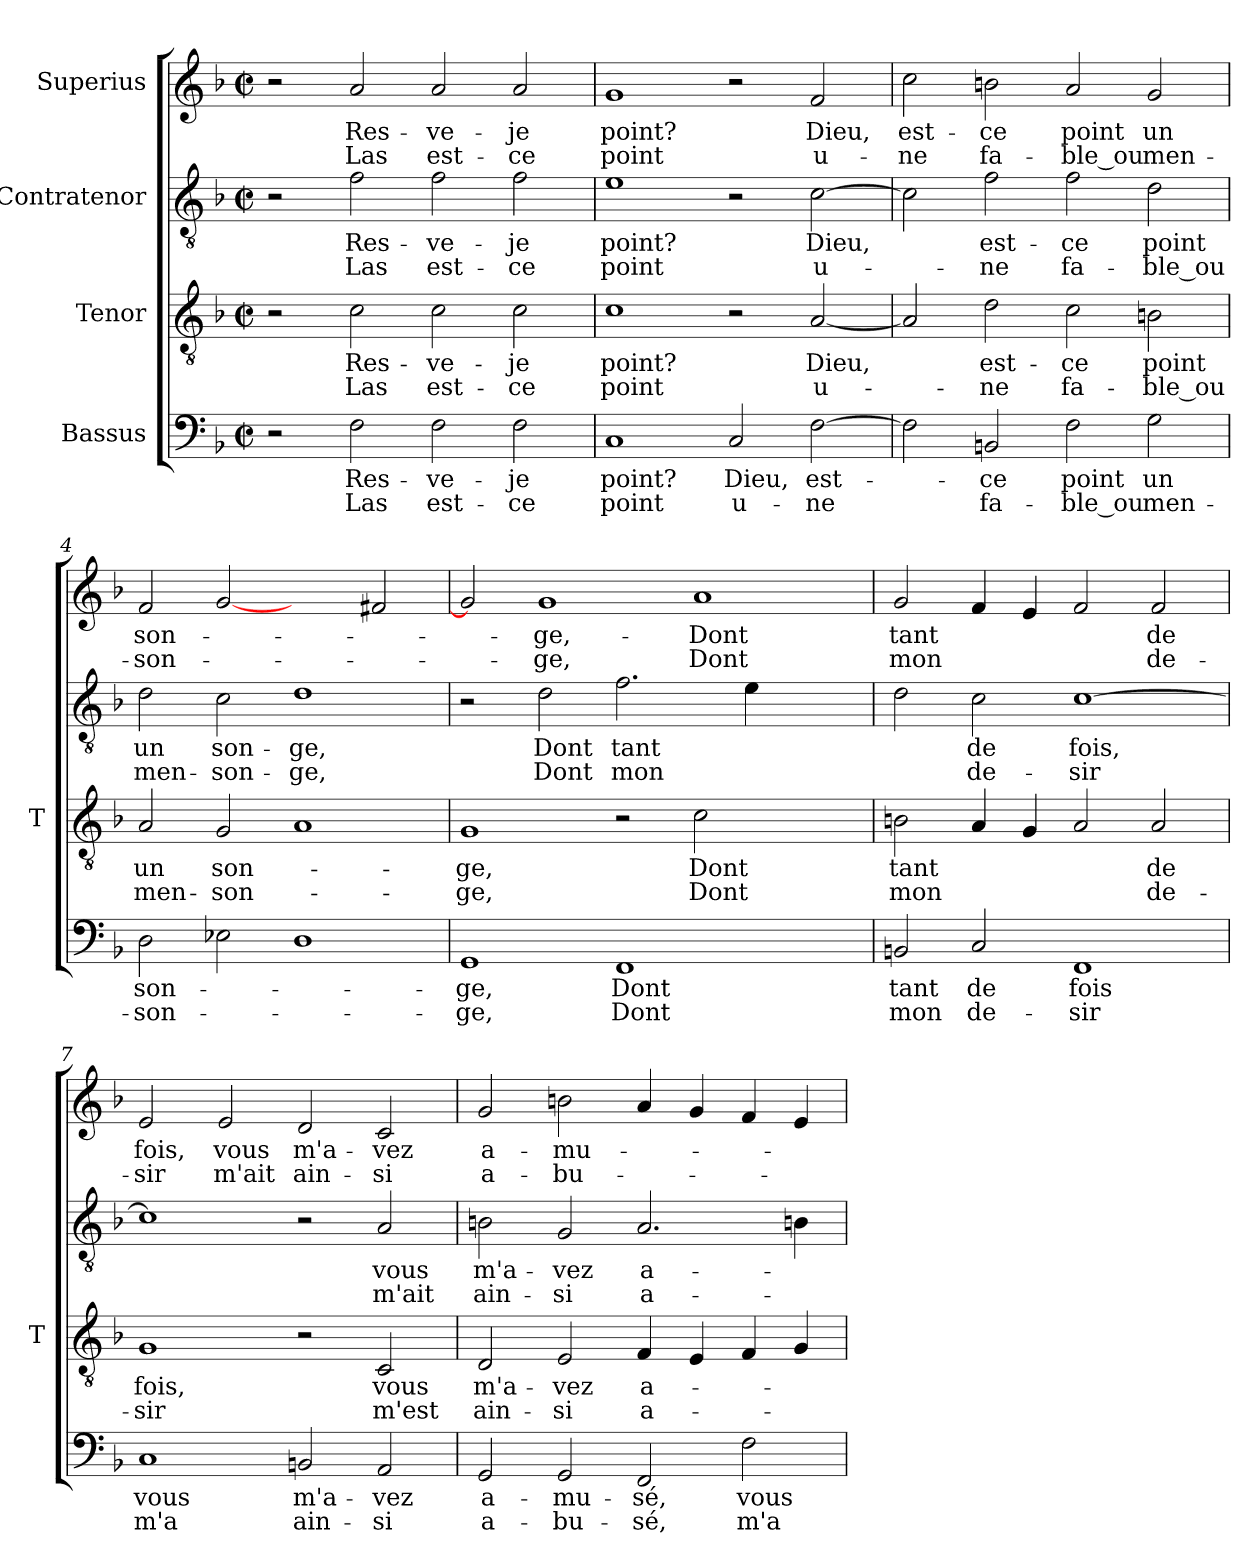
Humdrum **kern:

**kern	**text	**text	**kern	**text	**text	**kern	**text	**text	**kern	**text	**text
*part4	*part4	*part4	*part3	*part3	*part3	*part2	*part2	*part2	*part1	*part1	*part1
*staff4	*staff4	*staff4	*staff3	*staff3	*staff3	*staff2	*staff2	*staff2	*staff1	*staff1	*staff1
*I"Bassus	*	*	*I"Tenor	*	*	*I"Contratenor	*	*	*I"Superius	*	*
*	*	*	*I'T	*	*	*	*	*	*	*	*
*clefF4	*	*	*clefGv2	*	*	*clefGv2	*	*	*clefG2	*	*
*k[b-]	*	*	*k[b-]	*	*	*k[b-]	*	*	*k[b-]	*	*
*F:	*	*	*F:	*	*	*F:	*	*	*F:	*	*
*M2/2	*	*	*M2/2	*	*	*M2/2	*	*	*M2/2	*	*
*met(c|)	*	*	*met(c|)	*	*	*met(c|)	*	*	*met(c|)	*	*
=1	=1	=1	=1	=1	=1	=1	=1	=1	=1	=1	=1
2r	.	.	2r	.	.	2r	.	.	2r	.	.
2F	Res-	-Las	2c	Res-	-Las	2f	Res-	-Las	2a	Res-	-Las
2F	ve-	est-	2c	ve-	est-	2f	ve-	est-	2a	ve-	est-
2F	-je	-ce	2c	-je	-ce	2f	-je	-ce	2a	-je	-ce
=2	=2	=2	=2	=2	=2	=2	=2	=2	=2	=2	=2
1C	-point?	-point	1c	-point?	-point	1e	-point?	-point	1g	-point?	-point
2C	-Dieu,	u-	2r	.	.	2r	.	.	2r	.	.
[2F	est-	-ne	[2A	-Dieu,	u-	[2c	-Dieu,	u-	2f	-Dieu,	u-
!!LO:PB:g=z
=3	=3	=3	=3	=3	=3	=3	=3	=3	=3	=3	=3
2F]	.	.	2A]	.	.	2c]	.	.	2cc	est-	-ne
2BB	-ce	fa-	2d	est-	-ne	2f	est-	-ne	2b	-ce	fa-
2F	-point	-ble_ou	2c	-ce	fa-	2f	-ce	fa-	2a	-point	-ble_ou
2G	-un	men-	2Bn	-point	-ble_ou	2d	-point	-ble_ou	2g	-un	men-
=4	=4	=4	=4	=4	=4	=4	=4	=4	=4	=4	=4
2D	son-	son-	2A	-un	men-	2d	-un	men-	2f	son-	son-
2E-X	.	.	2G	son-	son-	2c	son-	son-	[2g	.	.
1D	.	.	1A	.	.	1d	-ge,	-ge,	2ryy	.	.
.	.	.	.	.	.	.	.	.	2f#X	.	.
=5	=5	=5	=5	=5	=5	=5	=5	=5	=5	=5	=5
1GG	-ge,	-ge,	1G	-ge,	-ge,	2r	.	.	2g]	.	.
.	.	.	.	.	.	2d	-Dont	-Dont	1g	ge,-	-ge,
1FF	-Dont	-Dont	2r	.	.	2.f	-tant	-mon	.	.	.
.	.	.	2c	-Dont	-Dont	.	.	.	1a	-Dont	-Dont
.	.	.	.	.	.	4e	.	.	.	.	.
2ryy	.	.	2ryy	.	.	2ryy	.	.	.	.	.
=6	=6	=6	=6	=6	=6	=6	=6	=6	=6	=6	=6
2BB	-tant	-mon	2Bn	-tant	-mon	2d	.	.	2g	-tant	-mon
2C	-de	de-	4A	.	.	2c	-de	de-	4f	.	.
.	.	.	4G	.	.	.	.	.	4e	.	.
1FF	-fois	-sir	2A	.	.	[1c	-fois,	-sir	2f	.	.
.	.	.	2A	-de	de-	.	.	.	2f	-de	de-
=7	=7	=7	=7	=7	=7	=7	=7	=7	=7	=7	=7
1C	-vous	-m'a	1G	-fois,	-sir	1c]	.	.	2e	-fois,	-sir
.	.	.	.	.	.	.	.	.	2e	-vous	-m'ait
2BB	m'a-	ain-	2r	.	.	2r	.	.	2d	m'a-	ain-
2AA	-vez	-si	2C	-vous	-m'est	2A	-vous	-m'ait	2c	-vez	-si
=8	=8	=8	=8	=8	=8	=8	=8	=8	=8	=8	=8
2GG	a-	a-	2D	m'a-	ain-	2Bn	m'a-	ain-	2g	a-	a-
2GG	mu-	bu-	2E	-vez	-si	2G	-vez	-si	2b	mu-	bu-
2FF	-sé,	-sé,	4F	a-	a-	2.A	a-	a-	4a	.	.
.	.	.	4E	.	.	.	.	.	4g	.	.
2F	-vous	-m'a	4F	.	.	.	.	.	4f	.	.
.	.	.	4G	.	.	4Bn	.	.	4e	.	.
=	=	=	=	=	=	=	=	=	=	=	=
*-	*-	*-	*-	*-	*-	*-	*-	*-	*-	*-	*-
